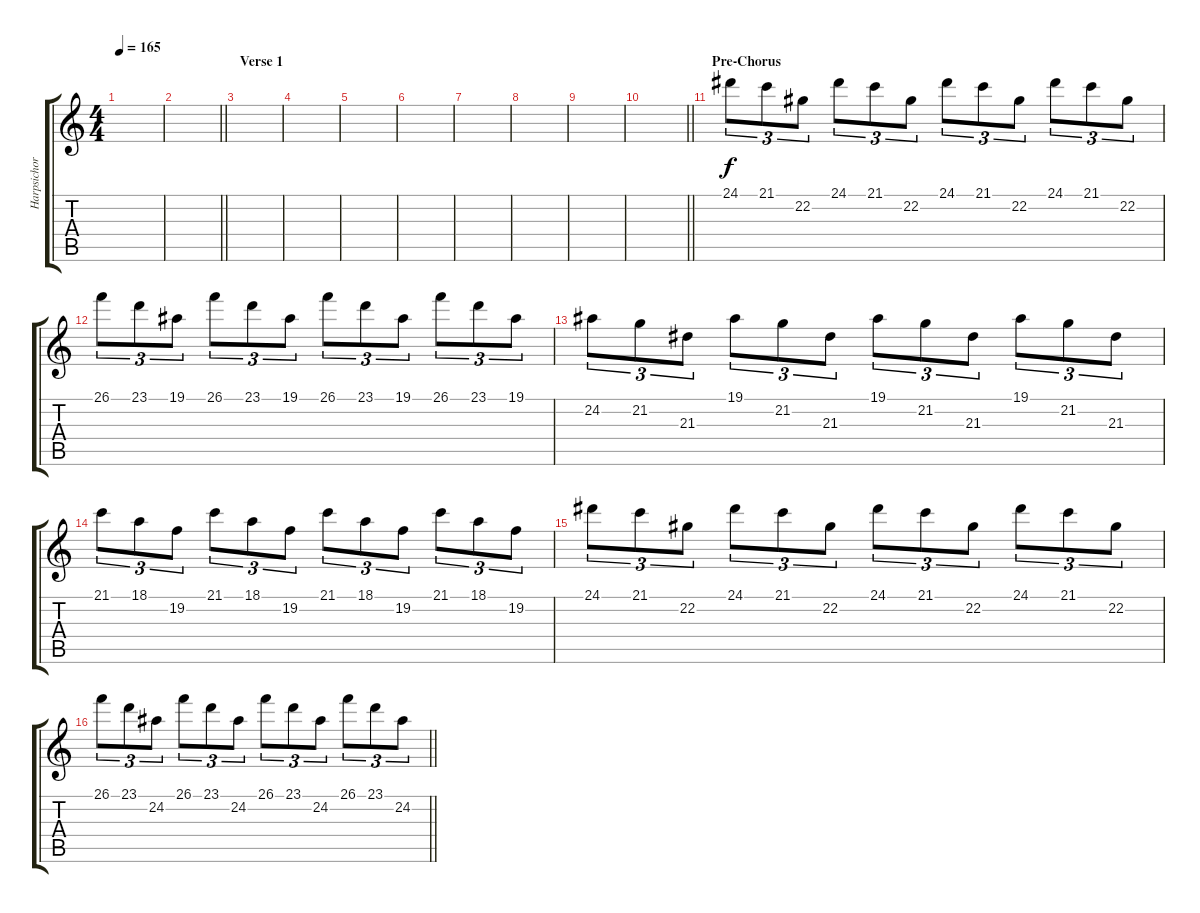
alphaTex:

\track ("Harpsichord" "Harpsichor") {instrument harpsichord}
\staff {score tabs}
\tuning (Eb4 Bb3 Gb3 Db3 Ab2 Eb2) {hide}
\ts (4 4)
\tempo 165
\clef g2
\ks c
|
\barLineRight lightlight
|
\section ("" "Verse 1")
|
|
|
|
|
|
|
\barLineRight lightlight
|
\section ("" "Pre-Chorus")
24.1.8{tu (3 2)} 21.1.8{tu (3 2)} 22.2.8{tu (3 2)} 24.1.8{tu (3 2)} 21.1.8{tu (3 2)} 22.2.8{tu (3 2)} 24.1.8{tu (3 2)} 21.1.8{tu (3 2)} 22.2.8{tu (3 2)} 24.1.8{tu (3 2)} 21.1.8{tu (3 2)} 22.2.8{tu (3 2)} |
26.1.8{tu (3 2)} 23.1.8{tu (3 2)} 19.1.8{tu (3 2)} 26.1.8{tu (3 2)} 23.1.8{tu (3 2)} 19.1.8{tu (3 2)} 26.1.8{tu (3 2)} 23.1.8{tu (3 2)} 19.1.8{tu (3 2)} 26.1.8{tu (3 2)} 23.1.8{tu (3 2)} 19.1.8{tu (3 2)} |
24.2.8{tu (3 2)} 21.2.8{tu (3 2)} 21.3.8{tu (3 2)} 19.1.8{tu (3 2)} 21.2.8{tu (3 2)} 21.3.8{tu (3 2)} 19.1.8{tu (3 2)} 21.2.8{tu (3 2)} 21.3.8{tu (3 2)} 19.1.8{tu (3 2)} 21.2.8{tu (3 2)} 21.3.8{tu (3 2)} |
21.1.8{tu (3 2)} 18.1.8{tu (3 2)} 19.2.8{tu (3 2)} 21.1.8{tu (3 2)} 18.1.8{tu (3 2)} 19.2.8{tu (3 2)} 21.1.8{tu (3 2)} 18.1.8{tu (3 2)} 19.2.8{tu (3 2)} 21.1.8{tu (3 2)} 18.1.8{tu (3 2)} 19.2.8{tu (3 2)} |
24.1.8{tu (3 2)} 21.1.8{tu (3 2)} 22.2.8{tu (3 2)} 24.1.8{tu (3 2)} 21.1.8{tu (3 2)} 22.2.8{tu (3 2)} 24.1.8{tu (3 2)} 21.1.8{tu (3 2)} 22.2.8{tu (3 2)} 24.1.8{tu (3 2)} 21.1.8{tu (3 2)} 22.2.8{tu (3 2)} |
\barLineRight lightlight
26.1.8{tu (3 2)} 23.1.8{tu (3 2)} 24.2.8{tu (3 2)} 26.1.8{tu (3 2)} 23.1.8{tu (3 2)} 24.2.8{tu (3 2)} 26.1.8{tu (3 2)} 23.1.8{tu (3 2)} 24.2.8{tu (3 2)} 26.1.8{tu (3 2)} 23.1.8{tu (3 2)} 24.2.8{tu (3 2)}
